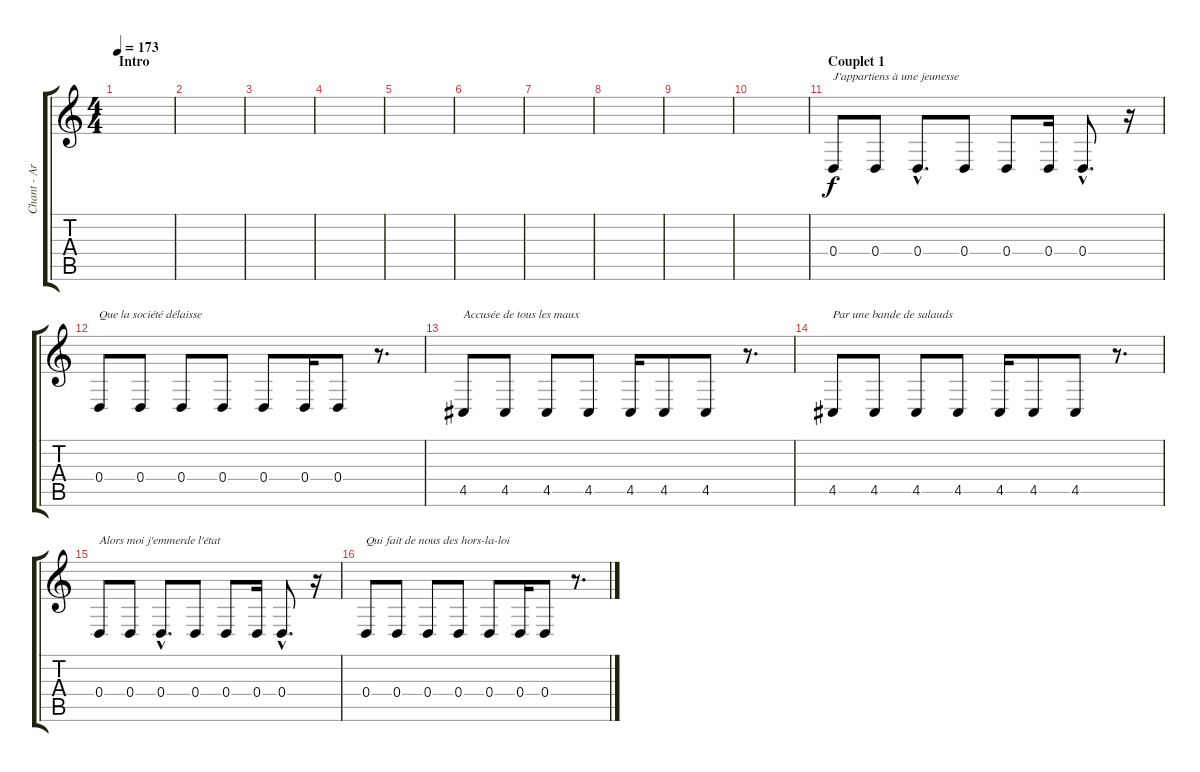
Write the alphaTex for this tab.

\track ("Chant - Arnaud" "Chant - Ar") {instrument stringensemble1}
\staff {score tabs}
\tuning (E4 B3 G3 D3 A2 E2) {hide}
\ts (4 4)
\section ("" "Intro")
\tempo 173
\clef g2
\ks c
|
|
|
|
|
|
|
|
|
|
\section ("" "Couplet 1")
0.4.8{txt "J'appartiens à une jeunesse"} 0.4.8 0.4{hac}.8{d} 0.4.8 0.4.8 0.4.16 0.4{hac}.8{d} r.16 |
0.4.8{txt "Que la société délaisse"} 0.4.8 0.4.8 0.4.8 0.4.8 0.4.16 0.4.8 r.8{d} |
4.5.8{txt "Accusée de tous les maux"} 4.5.8 4.5.8 4.5.8 4.5.16 4.5.8 4.5.8 r.8{d} |
4.5.8{txt "Par une bande de salauds"} 4.5.8 4.5.8 4.5.8 4.5.16 4.5.8 4.5.8 r.8{d} |
0.4.8{txt "Alors moi j'emmerde l'état"} 0.4.8 0.4{hac}.8{d} 0.4.8 0.4.8 0.4.16 0.4{hac}.8{d} r.16 |
0.4.8{txt "Qui fait de nous des hors-la-loi"} 0.4.8 0.4.8 0.4.8 0.4.8 0.4.16 0.4.8 r.8{d}
